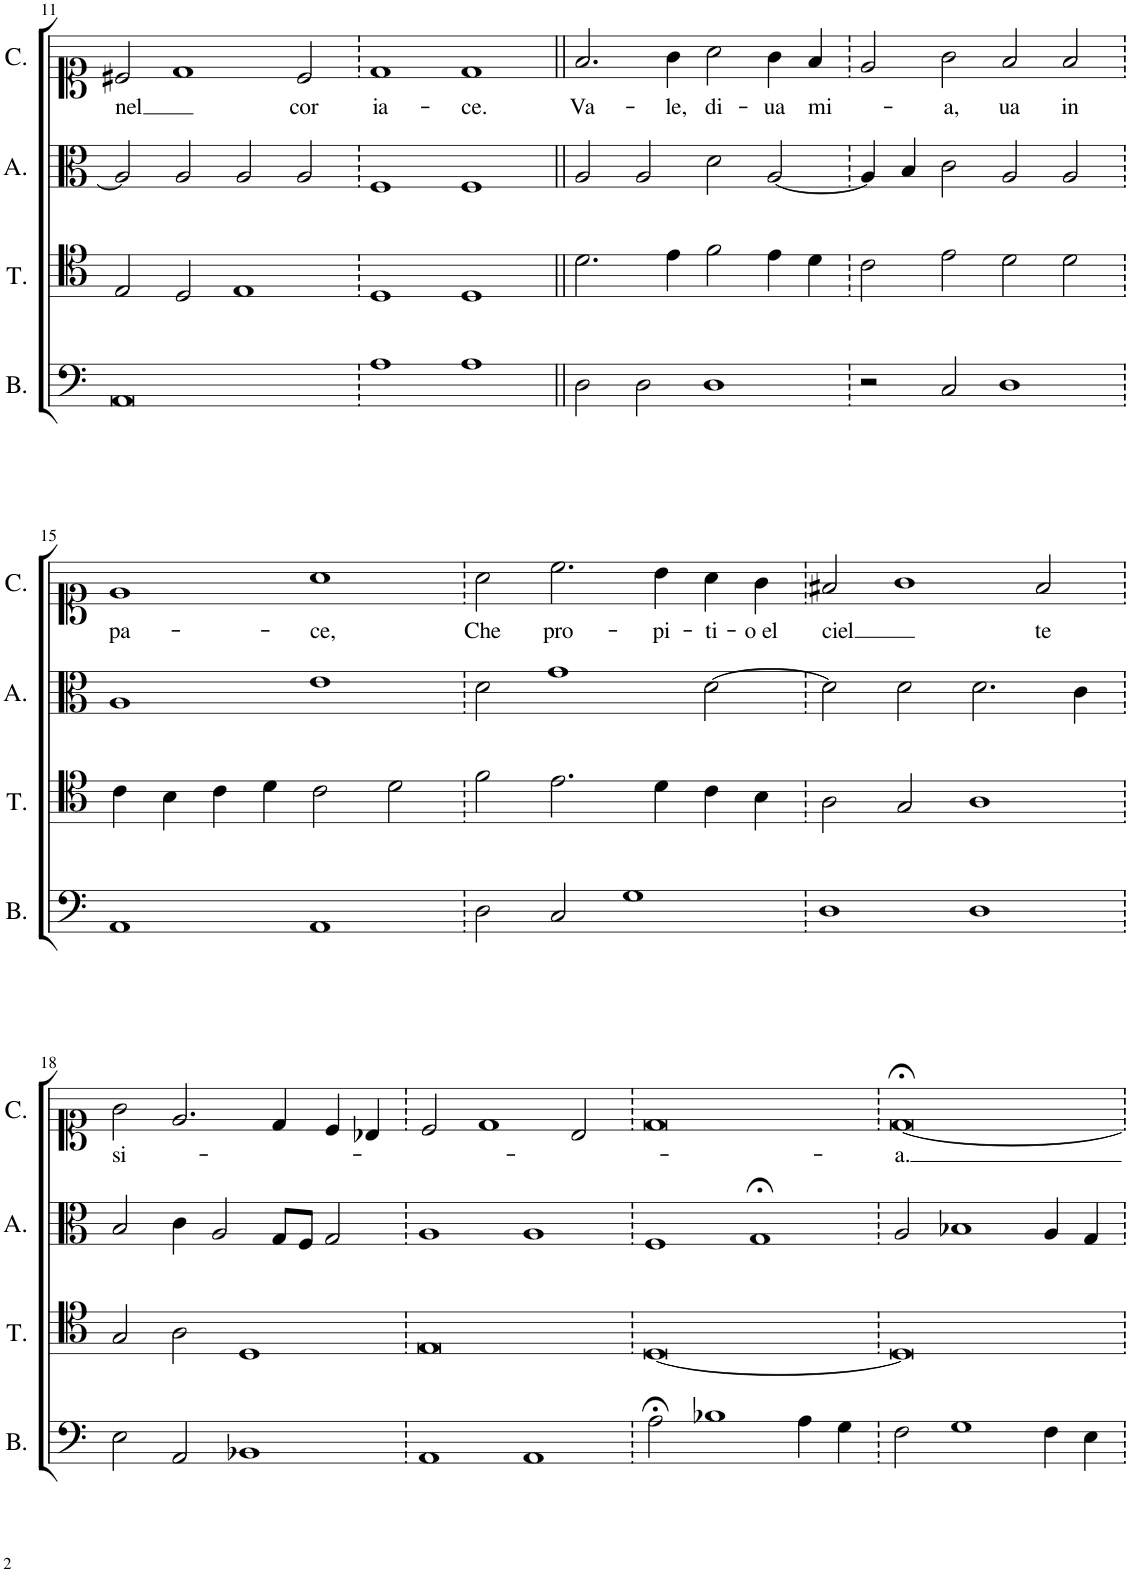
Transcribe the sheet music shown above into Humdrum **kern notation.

**kern	**kern	**kern	**kern	**text
*part4	*part3	*part2	*part1	*part1
*staff4	*staff3	*staff2	*staff1	*staff1
*I"Bassus	*I"Tenor	*I"Altus	*I"Cantus	*
*I'B.	*I'T.	*I'A.	*I'C.	*
!!LO:PB:g=z
*clefF4	*clefC4	*clefC3	*clefC1	*
*k[]	*k[]	*k[]	*k[]	*
*M8/4	*M8/4	*M8/4	*M8/4	*
=11	=11	=11	=11	=11
!	!	!	!	!LO:LY:b
0AA	2E/	2A/]	2c#X/	-nel
.	2D/	2A/	1d	.
.	1E	2A/	.	.
!	!	!	!	!LO:LY:b
.	.	2A/	2c#/	cor
=12	=12	=12	=12	=12
!	!	!	!	!LO:LY:b
1A	1D	1F	1d	ia-
!	!	!	!	!LO:LY:b
1A	1D	1F	1d	-ce.
=13||	=13||	=13||	=13||	=13||
!	!	!	!	!LO:LY:b
2D\	2.d\	2A/	2.f/	Va-
2D\	.	2A/	.	.
!	!	!	!	!LO:LY:b
.	4e\	.	4g\	-le,
!	!	!	!	!LO:LY:b
1D	2f\	2d\	2a\	di-
!	!	!	!	!LO:LY:b
.	4e\	[2A/	4g\	-ua
!	!	!	!	!LO:LY:b
.	4d\	.	4f/	mi-
=14	=14	=14	=14	=14
2r	2c\	4A/]	2e/	.
.	.	4B/	.	.
!	!	!	!	!LO:LY:b
2C/	2e\	2c\	2g\	-a,
!	!	!	!	!LO:LY:b
1D	2d\	2A/	2f/	ua
!	!	!	!	!LO:LY:b
.	2d\	2A/	2f/	in
!!LO:LB:g=z
=15	=15	=15	=15	=15
!	!	!	!	!LO:LY:b
1AA	4c\	1A	1e	pa-
.	4B\	.	.	.
.	4c\	.	.	.
.	4d\	.	.	.
!	!	!	!	!LO:LY:b
1AA	2c\	1e	1a	-ce,
.	2d\	.	.	.
=16	=16	=16	=16	=16
!	!	!	!	!LO:LY:b
2D\	2f\	2d\	2a\	Che
!	!	!	!	!LO:LY:b
2C/	2.e\	1g	2.cc\	pro-
1G	.	.	.	.
!	!	!	!	!LO:LY:b
.	4d\	.	4b\	-pi-
!	!	!	!	!LO:LY:b
.	4c\	[2d\	4a\	-ti-
!	!	!	!	!LO:LY:b
.	4B\	.	4g\	-o el
=17	=17	=17	=17	=17
!	!	!	!	!LO:LY:b
1D	2A\	2d\]	2f#X/	-ciel
.	2G/	2d\	1g	.
1D	1A	2.d\	.	.
!	!	!	!	!LO:LY:b
.	.	.	2f#/	te
.	.	4c\	.	.
!!LO:LB:g=z
=18	=18	=18	=18	=18
!	!	!	!	!LO:LY:b
2E\	2G/	2B/	2g\	si-
2AA/	2A\	4c\	2.e/	.
.	.	2A/	.	.
1BB-X	1D	.	.	.
.	.	8G/L	4d/	.
.	.	8F/J	.	.
.	.	2G/	4c/	.
.	.	.	4B-X/	.
=19	=19	=19	=19	=19
1AA	0E	1A	2c/	.
.	.	.	1d	.
1AA	.	1A	.	.
.	.	.	2B/	.
=20	=20	=20	=20	=20
2A;<\	[0D	1F	0d	.
1B-X	.	.	.	.
.	.	1G;<	.	.
4A\	.	.	.	.
4G\	.	.	.	.
=21	=21	=21	=21	=21
!	!	!	!	!LO:LY:b
2F\	0D]	2A/	[0d;<	-a.
1G	.	1B-X	.	.
4F\	.	4A/	.	.
4E\	.	4G/	.	.
=	=	=	=	=
*-	*-	*-	*-	*-
